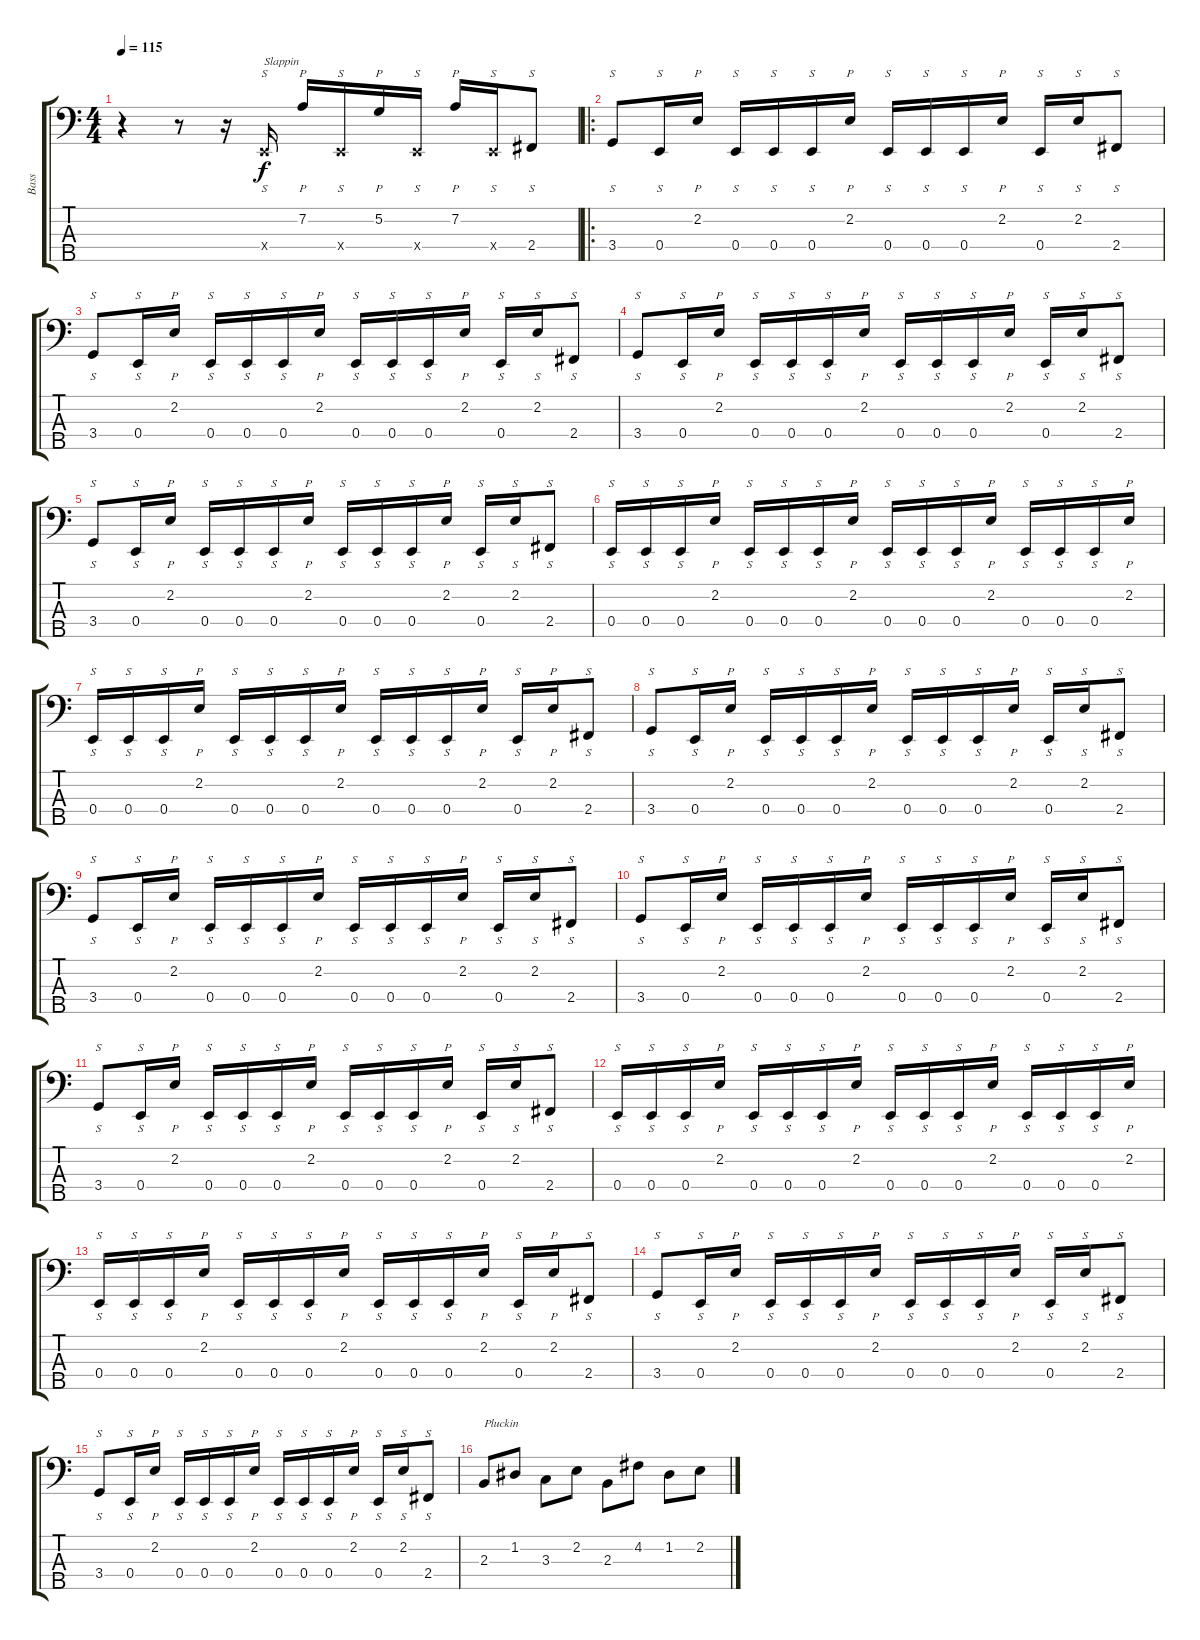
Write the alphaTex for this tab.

\track ("Bass" "Bass") {instrument slapbass2}
\staff {score tabs}
\tuning (G2 D2 A1 E1 B0) {hide}
\ts (4 4)
\tempo 115
\clef f4
\ks c
r.4{dy f instrument slapbass2} r.8 r.16 0.4{x}.16{s txt "Slappin" instrument slapbass1} 7.2.16{p} 0.4{x}.16{s} 5.2.16{p} 0.4{x}.16{s} 7.2.16{p} 0.4{x}.16{s} 2.4.8{s} |
\ro
3.4.8{s} 0.4.16{s} 2.2.16{p} 0.4.16{s} 0.4.16{s} 0.4.16{s} 2.2.16{p} 0.4.16{s} 0.4.16{s} 0.4.16{s} 2.2.16{p} 0.4.16{s} 2.2.16{s} 2.4.8{s} |
3.4.8{s} 0.4.16{s} 2.2.16{p} 0.4.16{s} 0.4.16{s} 0.4.16{s} 2.2.16{p} 0.4.16{s} 0.4.16{s} 0.4.16{s} 2.2.16{p} 0.4.16{s} 2.2.16{s} 2.4.8{s} |
3.4.8{s} 0.4.16{s} 2.2.16{p} 0.4.16{s} 0.4.16{s} 0.4.16{s} 2.2.16{p} 0.4.16{s} 0.4.16{s} 0.4.16{s} 2.2.16{p} 0.4.16{s} 2.2.16{s} 2.4.8{s} |
3.4.8{s} 0.4.16{s} 2.2.16{p} 0.4.16{s} 0.4.16{s} 0.4.16{s} 2.2.16{p} 0.4.16{s} 0.4.16{s} 0.4.16{s} 2.2.16{p} 0.4.16{s} 2.2.16{s} 2.4.8{s} |
0.4.16{s} 0.4.16{s} 0.4.16{s} 2.2.16{p} 0.4.16{s} 0.4.16{s} 0.4.16{s} 2.2.16{p} 0.4.16{s} 0.4.16{s} 0.4.16{s} 2.2.16{p} 0.4.16{s} 0.4.16{s} 0.4.16{s} 2.2.16{p} |
0.4.16{s} 0.4.16{s} 0.4.16{s} 2.2.16{p} 0.4.16{s} 0.4.16{s} 0.4.16{s} 2.2.16{p} 0.4.16{s} 0.4.16{s} 0.4.16{s} 2.2.16{p} 0.4.16{s} 2.2.16{p} 2.4.8{s} |
3.4.8{s} 0.4.16{s} 2.2.16{p} 0.4.16{s} 0.4.16{s} 0.4.16{s} 2.2.16{p} 0.4.16{s} 0.4.16{s} 0.4.16{s} 2.2.16{p} 0.4.16{s} 2.2.16{s} 2.4.8{s} |
3.4.8{s} 0.4.16{s} 2.2.16{p} 0.4.16{s} 0.4.16{s} 0.4.16{s} 2.2.16{p} 0.4.16{s} 0.4.16{s} 0.4.16{s} 2.2.16{p} 0.4.16{s} 2.2.16{s} 2.4.8{s} |
3.4.8{s} 0.4.16{s} 2.2.16{p} 0.4.16{s} 0.4.16{s} 0.4.16{s} 2.2.16{p} 0.4.16{s} 0.4.16{s} 0.4.16{s} 2.2.16{p} 0.4.16{s} 2.2.16{s} 2.4.8{s} |
3.4.8{s} 0.4.16{s} 2.2.16{p} 0.4.16{s} 0.4.16{s} 0.4.16{s} 2.2.16{p} 0.4.16{s} 0.4.16{s} 0.4.16{s} 2.2.16{p} 0.4.16{s} 2.2.16{s} 2.4.8{s} |
0.4.16{s} 0.4.16{s} 0.4.16{s} 2.2.16{p} 0.4.16{s} 0.4.16{s} 0.4.16{s} 2.2.16{p} 0.4.16{s} 0.4.16{s} 0.4.16{s} 2.2.16{p} 0.4.16{s} 0.4.16{s} 0.4.16{s} 2.2.16{p} |
0.4.16{s} 0.4.16{s} 0.4.16{s} 2.2.16{p} 0.4.16{s} 0.4.16{s} 0.4.16{s} 2.2.16{p} 0.4.16{s} 0.4.16{s} 0.4.16{s} 2.2.16{p} 0.4.16{s} 2.2.16{p} 2.4.8{s} |
3.4.8{s} 0.4.16{s} 2.2.16{p} 0.4.16{s} 0.4.16{s} 0.4.16{s} 2.2.16{p} 0.4.16{s} 0.4.16{s} 0.4.16{s} 2.2.16{p} 0.4.16{s} 2.2.16{s} 2.4.8{s} |
3.4.8{s} 0.4.16{s} 2.2.16{p} 0.4.16{s} 0.4.16{s} 0.4.16{s} 2.2.16{p} 0.4.16{s} 0.4.16{s} 0.4.16{s} 2.2.16{p} 0.4.16{s} 2.2.16{s} 2.4.8{s} |
2.3.8{txt "Pluckin" instrument electricbassfinger} 1.2.8 3.3.8 2.2.8 2.3.8 4.2.8 1.2.8 2.2.8
